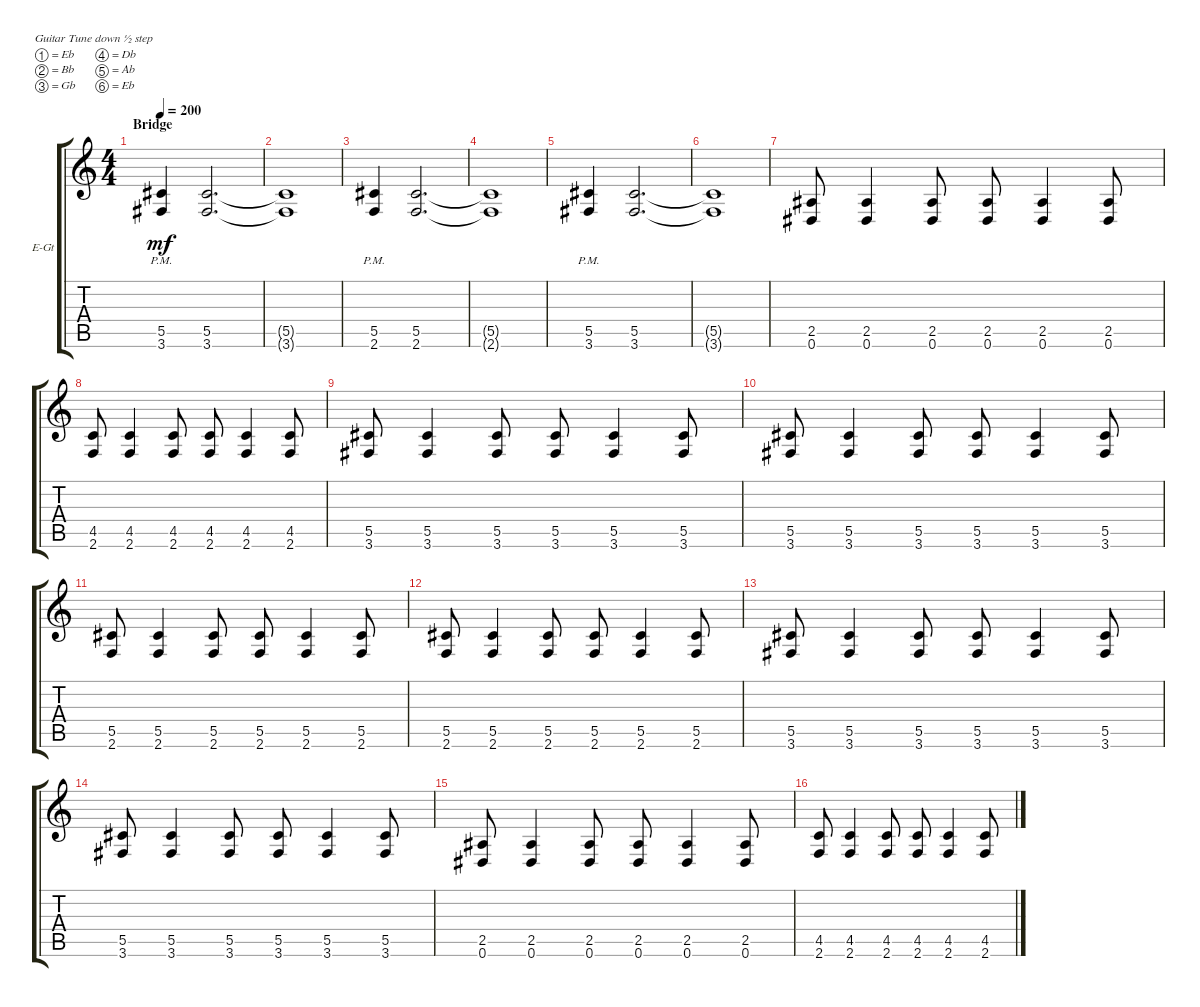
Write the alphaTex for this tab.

\defaultSystemsLayout 4
\bracketExtendMode groupsimilarinstruments
\firstSystemTrackNameOrientation horizontal
\otherSystemsTrackNameOrientation horizontal
\track ("Electric Guitar" "E-Gt") {instrument overdrivenguitar}
\staff {score tabs}
\tuning (Eb4 Bb3 Gb3 Db3 Ab2 Eb2)
\ts (4 4)
\section ("" "Bridge")
\tempo 200
\clef g2
\ks c
(3.6{pm} 5.5{pm}).4{dy mf} (3.6 5.5).2{d} |
(5.5{t} 3.6{t}).1 |
(2.6{pm} 5.5{pm}).4 (2.6 5.5).2{d} |
(5.5{t} 2.6{t}).1 |
(3.6{pm} 5.5{pm}).4 (3.6 5.5).2{d} |
(5.5{t} 3.6{t}).1 |
(2.5 0.6).8 (2.5 0.6).4 (2.5 0.6).8 (2.5 0.6).8 (2.5 0.6).4 (2.5 0.6).8 |
(2.6 4.5).8 (2.6 4.5).4 (2.6 4.5).8 (2.6 4.5).8 (2.6 4.5).4 (2.6 4.5).8 |
(3.6 5.5).8 (3.6 5.5).4 (3.6 5.5).8 (3.6 5.5).8 (3.6 5.5).4 (3.6 5.5).8 |
(3.6 5.5).8 (3.6 5.5).4 (3.6 5.5).8 (3.6 5.5).8 (3.6 5.5).4 (3.6 5.5).8 |
(2.6 5.5).8 (2.6 5.5).4 (2.6 5.5).8 (2.6 5.5).8 (2.6 5.5).4 (2.6 5.5).8 |
(2.6 5.5).8 (2.6 5.5).4 (2.6 5.5).8 (2.6 5.5).8 (2.6 5.5).4 (2.6 5.5).8 |
(3.6 5.5).8 (3.6 5.5).4 (3.6 5.5).8 (3.6 5.5).8 (3.6 5.5).4 (3.6 5.5).8 |
(3.6 5.5).8 (3.6 5.5).4 (3.6 5.5).8 (3.6 5.5).8 (3.6 5.5).4 (3.6 5.5).8 |
(2.5 0.6).8 (2.5 0.6).4 (2.5 0.6).8 (2.5 0.6).8 (2.5 0.6).4 (2.5 0.6).8 |
(2.6 4.5).8 (2.6 4.5).4 (2.6 4.5).8 (2.6 4.5).8 (2.6 4.5).4 (2.6 4.5).8
